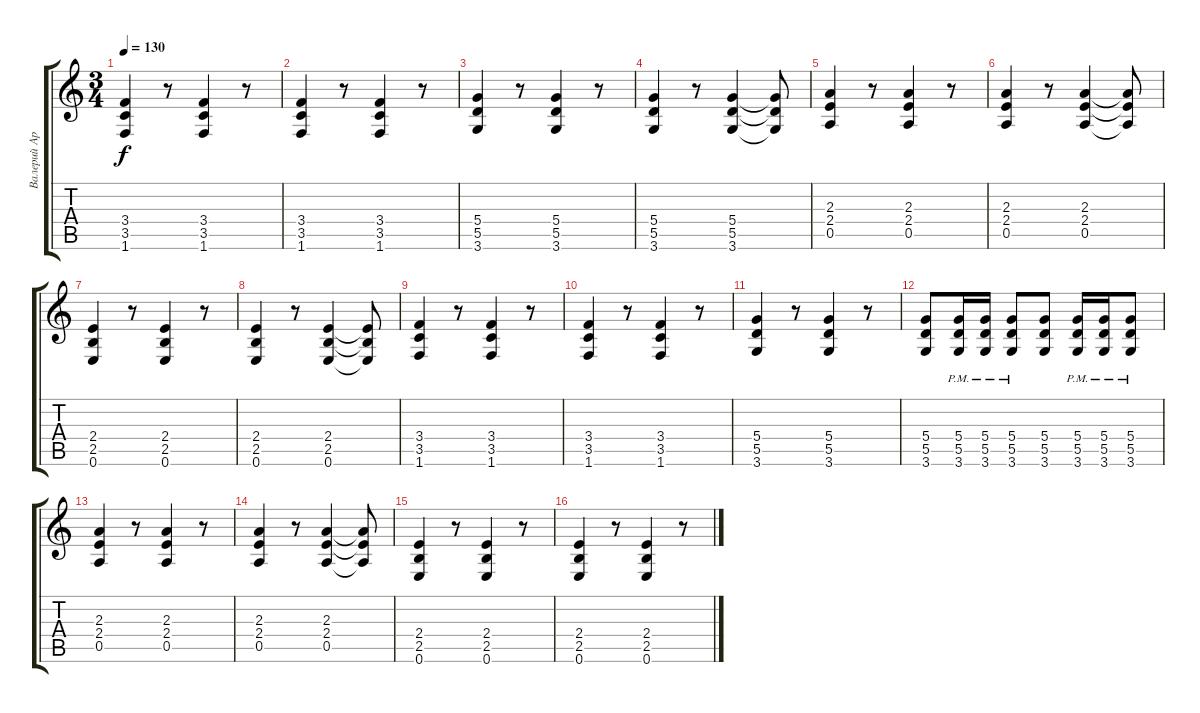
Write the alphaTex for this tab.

\track ("Валерий Аркадин (ритм)" "Валерий Ар") {instrument distortionguitar}
\staff {score tabs}
\tuning (E4 B3 G3 D3 A2 E2) {hide}
\ts (3 4)
\tempo 130
\clef g2
\ks c
(3.4 3.5 1.6).4{dy f} r.8 (3.4 3.5 1.6).4 r.8 |
(3.4 3.5 1.6).4 r.8 (3.4 3.5 1.6).4 r.8 |
(5.4 5.5 3.6).4 r.8 (5.4 5.5 3.6).4 r.8 |
(5.4 5.5 3.6).4 r.8 (5.4 5.5 3.6).4 (5.4{t} 5.5{t} 3.6{t}).8 |
(2.3 2.4 0.5).4 r.8 (2.3 2.4 0.5).4 r.8 |
(2.3 2.4 0.5).4 r.8 (2.3 2.4 0.5).4 (2.3{t} 2.4{t} 0.5{t}).8 |
(2.4 2.5 0.6).4 r.8 (2.4 2.5 0.6).4 r.8 |
(2.4 2.5 0.6).4 r.8 (2.4 2.5 0.6).4 (2.4{t} 2.5{t} 0.6{t}).8 |
(3.4 3.5 1.6).4 r.8 (3.4 3.5 1.6).4 r.8 |
(3.4 3.5 1.6).4 r.8 (3.4 3.5 1.6).4 r.8 |
(5.4 5.5 3.6).4 r.8 (5.4 5.5 3.6).4 r.8 |
(5.4 5.5 3.6).8 (5.4{pm} 5.5{pm} 3.6{pm}).16 (5.4{pm} 5.5{pm} 3.6{pm}).16 (5.4{pm} 5.5{pm} 3.6{pm}).8 (5.4 5.5 3.6).8 (5.4{pm} 5.5{pm} 3.6{pm}).16 (5.4{pm} 5.5{pm} 3.6{pm}).16 (5.4{pm} 5.5{pm} 3.6{pm}).8 |
(2.3 2.4 0.5).4 r.8 (2.3 2.4 0.5).4 r.8 |
(2.3 2.4 0.5).4 r.8 (2.3 2.4 0.5).4 (2.3{t} 2.4{t} 0.5{t}).8 |
(2.4 2.5 0.6).4 r.8 (2.4 2.5 0.6).4 r.8 |
(2.4 2.5 0.6).4 r.8 (2.4 2.5 0.6).4 r.8
